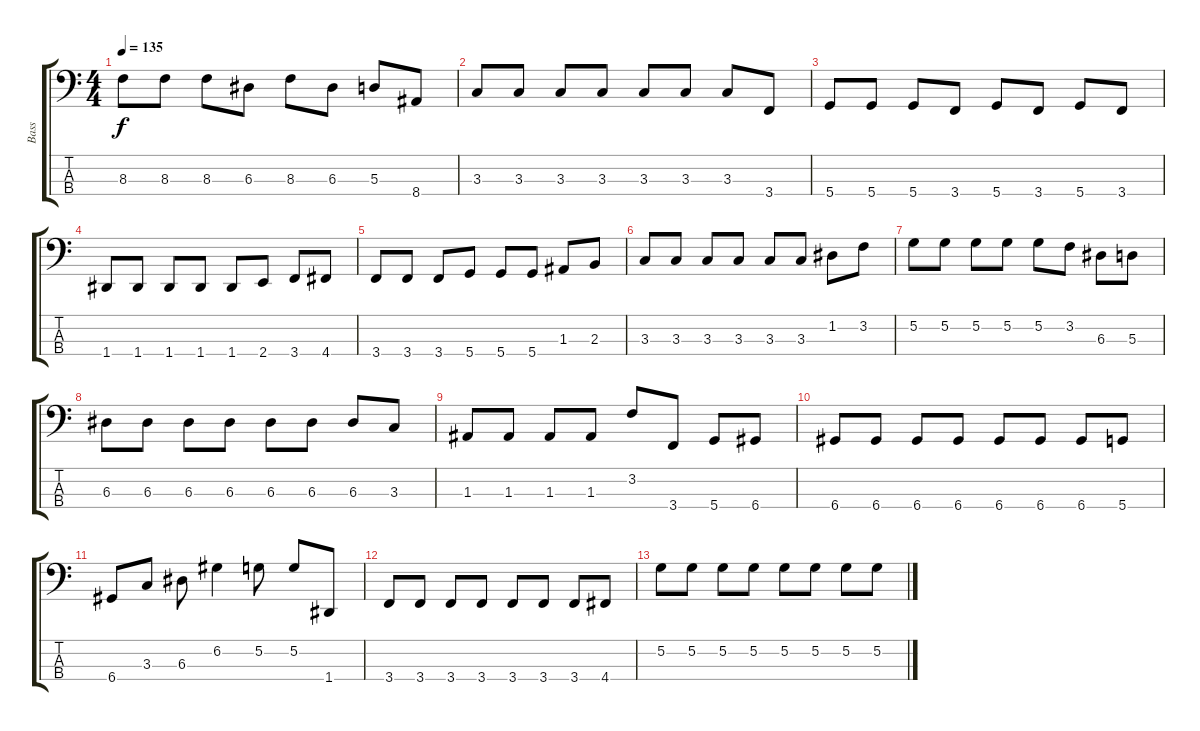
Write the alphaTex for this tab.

\track ("Bass" "Bass") {instrument electricbassfinger}
\staff {score tabs}
\tuning (G2 D2 A1 D1) {hide}
\ts (4 4)
\tempo 135
\clef f4
\ks c
8.3.8{dy f} 8.3.8 8.3.8 6.3.8 8.3.8 6.3.8 5.3.8 8.4.8 |
3.3.8 3.3.8 3.3.8 3.3.8 3.3.8 3.3.8 3.3.8 3.4.8 |
5.4.8 5.4.8 5.4.8 3.4.8 5.4.8 3.4.8 5.4.8 3.4.8 |
1.4.8 1.4.8 1.4.8 1.4.8 1.4.8 2.4.8 3.4.8 4.4.8 |
3.4.8 3.4.8 3.4.8 5.4.8 5.4.8 5.4.8 1.3.8 2.3.8 |
3.3.8 3.3.8 3.3.8 3.3.8 3.3.8 3.3.8 1.2.8 3.2.8 |
5.2.8 5.2.8 5.2.8 5.2.8 5.2.8 3.2.8 6.3.8 5.3.8 |
6.3.8 6.3.8 6.3.8 6.3.8 6.3.8 6.3.8 6.3.8 3.3.8 |
1.3.8 1.3.8 1.3.8 1.3.8 3.2.8 3.4.8 5.4.8 6.4.8 |
6.4.8 6.4.8 6.4.8 6.4.8 6.4.8 6.4.8 6.4.8 5.4.8 |
6.4.8 3.3.8 6.3.8 6.2.4 5.2.8 5.2.8 1.4.8 |
3.4.8 3.4.8 3.4.8 3.4.8 3.4.8 3.4.8 3.4.8 4.4.8 |
5.2.8 5.2.8 5.2.8 5.2.8 5.2.8 5.2.8 5.2.8 5.2.8
